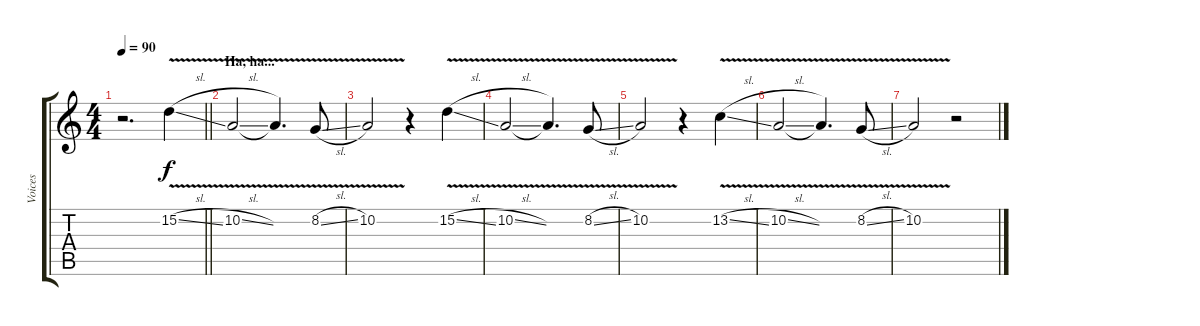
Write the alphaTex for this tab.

\track ("Voices" "Voices") {instrument choiraahs}
\staff {score tabs}
\tuning (E4 B3 G3 D3 A2 E2) {hide}
\ts (4 4)
\tempo 90
\clef g2
\barLineRight lightlight
\ks c
r.2{d dy f} 15.2{v sl}.4 |
\section ("" "Ha, ha...")
10.2{v sl}.2 10.2{t}.4{d} 8.2{v sl}.8 |
10.2{v}.2 r.4 15.2{v sl}.4 |
10.2{v sl}.2 10.2{t}.4{d} 8.2{v sl}.8 |
10.2{v}.2 r.4 13.2{v sl}.4 |
10.2{v sl}.2 10.2{t}.4{d} 8.2{v sl}.8 |
10.2{v}.2 r.2
